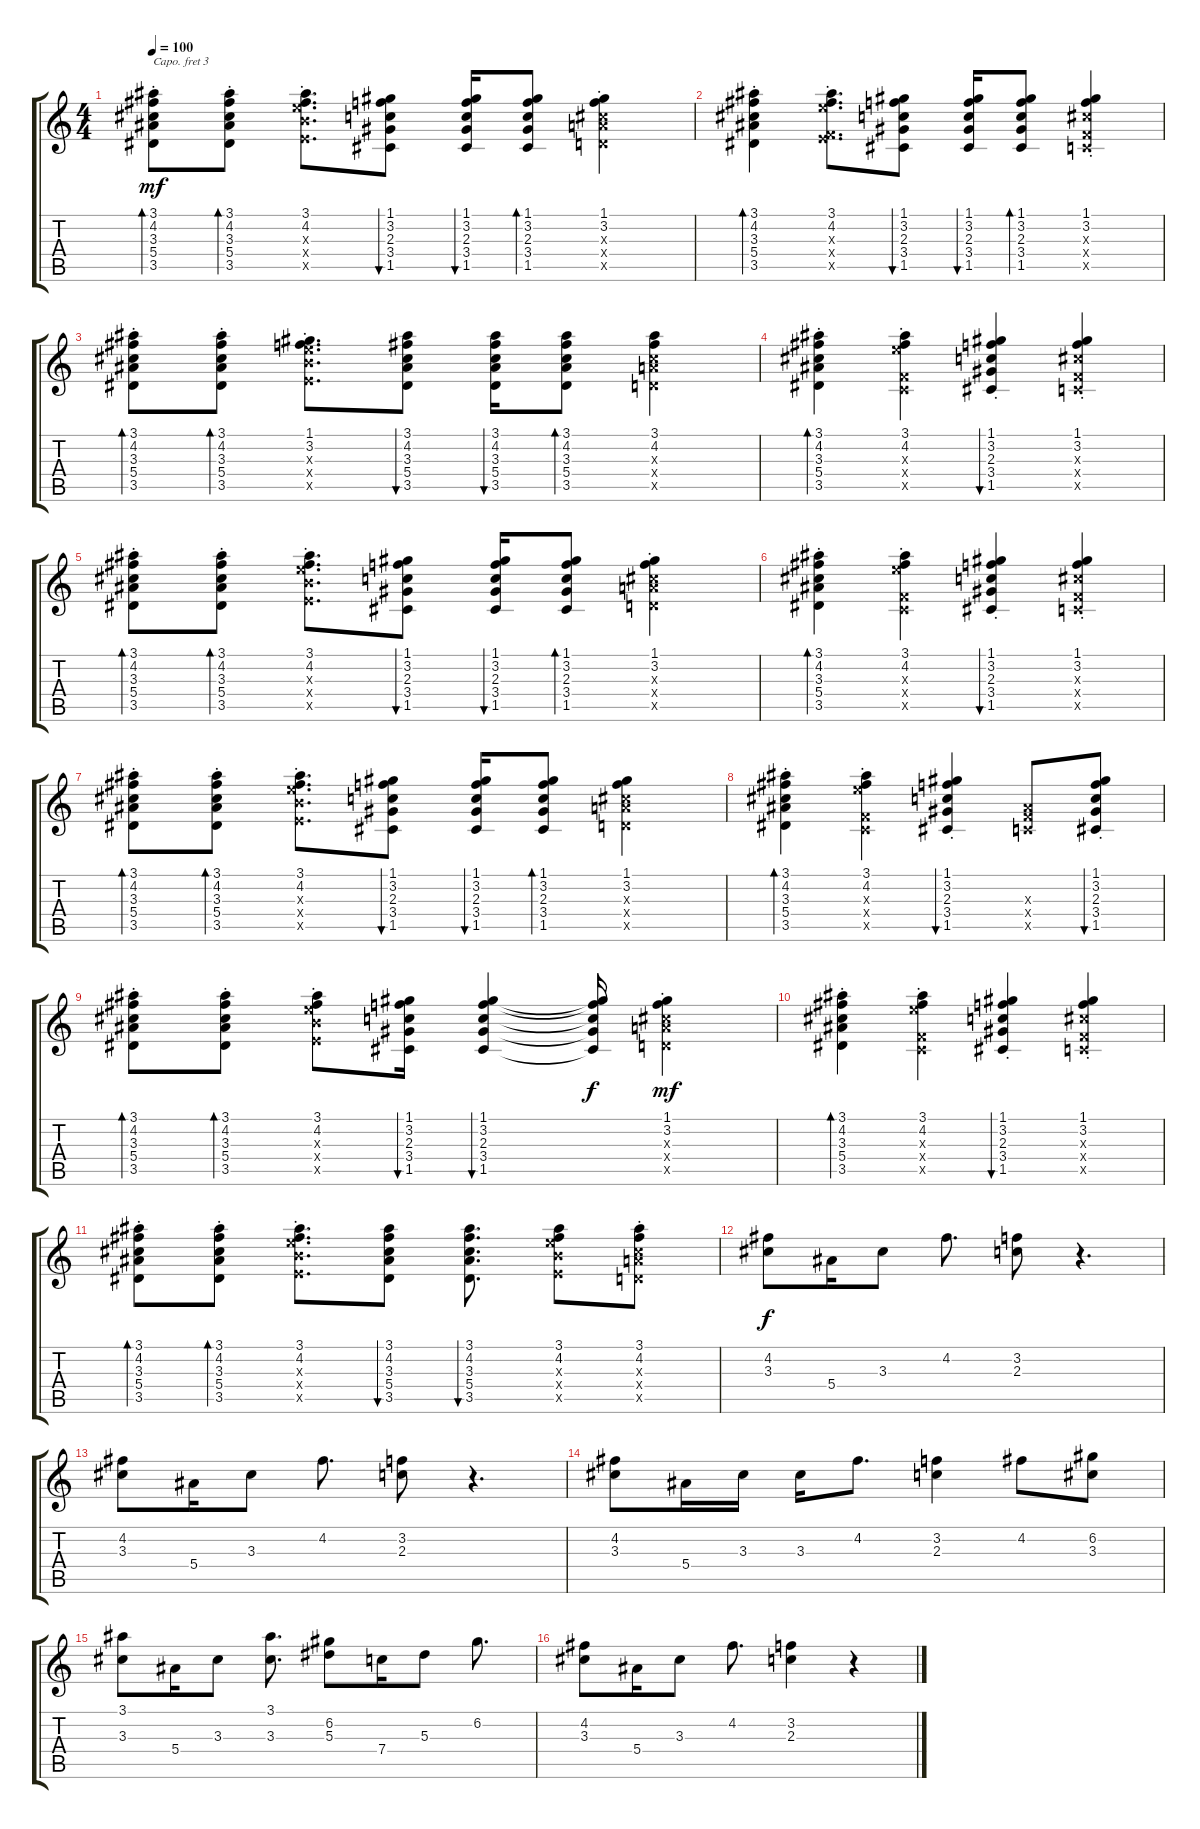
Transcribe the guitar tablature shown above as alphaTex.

\track "" {instrument acousticguitarsteel}
\staff {score tabs}
\capo 3
\tuning (E4 B3 G3 D3 A2 E2) {hide}
\ts (4 4)
\tempo 100
\clef g2
\ks c
(3.1{st} 4.2{st} 3.3{st} 5.4{st} 3.5{st}).8{bd 30 dy mf} (3.1{st} 4.2{st} 3.3{st} 5.4{st} 3.5{st}).8{bd 30} (3.1{st} 4.2{st} 6.3{x} 6.4{x} 4.5{x}).8{d} (1.1 3.2 2.3 3.4 1.5).8{bu 30} (1.1 3.2 2.3 3.4 1.5).16{bu 30} (1.1 3.2 2.3 3.4 1.5).8{bd 30} (1.1{st} 3.2{st} 3.3{x} 4.4{x} 2.5{x}).4 |
(3.1{st} 4.2{st} 3.3{st} 5.4{st} 3.5{st}).4{bd 30} (3.1{st} 4.2{st} 6.3{x} 0.4{x} 4.5{x}).8{d} (1.1 3.2 2.3 3.4 1.5).8{bu 30} (1.1 3.2 2.3 3.4 1.5).16{bu 30} (1.1 3.2 2.3 3.4 1.5).8{bd 60} (1.1{st} 3.2{st} 3.3{x} 0.4{x} 0.5{x}).4 |
(3.1{st} 4.2{st} 3.3{st} 5.4{st} 3.5{st}).8{bd 30} (3.1{st} 4.2{st} 3.3{st} 5.4{st} 3.5{st}).8{bd 30} (1.1{st} 3.2{st} 6.3{x} 6.4{x} 4.5{x}).8{d} (3.1 4.2 3.3 5.4 3.5).8{bu 30} (3.1 4.2 3.3 5.4 3.5).16{bu 30} (3.1 4.2 3.3 5.4 3.5).8{bd 30} (3.1 4.2 3.3{x} 4.4{x} 2.5{x}).4 |
(3.1{st} 4.2{st} 3.3{st} 5.4{st} 3.5{st}).4{bd 60} (3.1{st} 4.2{st} 6.3{x} 0.4{x} 0.5{x}).4 (1.1{st} 3.2{st} 2.3{st} 3.4{st} 1.5{st}).4{bu 60} (1.1{st} 3.2{st} 3.3{x} 0.4{x} 0.5{x}).4 |
(3.1{st} 4.2{st} 3.3{st} 5.4{st} 3.5{st}).8{bd 30} (3.1{st} 4.2{st} 3.3{st} 5.4{st} 3.5{st}).8{bd 30} (3.1{st} 4.2{st} 6.3{x} 6.4{x} 4.5{x}).8{d} (1.1 3.2 2.3 3.4 1.5).8{bu 30} (1.1 3.2 2.3 3.4 1.5).16{bu 30} (1.1 3.2 2.3 3.4 1.5).8{bd 30} (1.1{st} 3.2{st} 3.3{x} 4.4{x} 2.5{x}).4 |
(3.1{st} 4.2{st} 3.3{st} 5.4{st} 3.5{st}).4{bd 60} (3.1{st} 4.2{st} 6.3{x} 0.4{x} 0.5{x}).4 (1.1{st} 3.2{st} 2.3{st} 3.4{st} 1.5{st}).4{bu 60} (1.1{st} 3.2{st} 3.3{x} 0.4{x} 0.5{x}).4 |
(3.1{st} 4.2{st} 3.3{st} 5.4{st} 3.5{st}).8{bd 30} (3.1{st} 4.2{st} 3.3{st} 5.4{st} 3.5{st}).8{bd 30} (3.1{st} 4.2{st} 6.3{x} 6.4{x} 4.5{x}).8{d} (1.1 3.2 2.3 3.4 1.5).8{bu 30} (1.1 3.2 2.3 3.4 1.5).16{bu 30} (1.1 3.2 2.3 3.4 1.5).8{bd 30} (1.1 3.2 3.3{x} 4.4{x} 2.5{x}).4 |
(3.1{st} 4.2{st} 3.3{st} 5.4{st} 3.5{st}).4{bd 60} (3.1{st} 4.2{st} 6.3{x} 0.4{x} 0.5{x}).4 (1.1{st} 3.2{st} 2.3{st} 3.4{st} 1.5{st}).4{bu 60} (0.3{x} 0.4{x} 0.5{x}).8 (1.1{st} 3.2{st} 2.3 3.4 1.5).8{bu 60} |
(3.1{st} 4.2{st} 3.3{st} 5.4{st} 3.5{st}).8{bd 30} (3.1{st} 4.2{st} 3.3{st} 5.4{st} 3.5{st}).8{bd 30} (3.1{st} 4.2{st} 6.3{x} 6.4{x} 4.5{x}).8 (1.1 3.2 2.3 3.4 1.5).16{bu 30} (1.1 3.2 2.3 3.4 1.5).4{bu 30} (1.1{t} 3.2{t} 2.3{t} 3.4{t} 1.5{t}).16{dy f} (1.1{st} 3.2{st} 3.3{x} 4.4{x} 2.5{x}).4{dy mf} |
(3.1{st} 4.2{st} 3.3{st} 5.4{st} 3.5{st}).4{bd 60} (3.1{st} 4.2{st} 6.3{x} 0.4{x} 0.5{x}).4 (1.1{st} 3.2{st} 2.3{st} 3.4{st} 1.5{st}).4{bu 60} (1.1{st} 3.2{st} 3.3{x} 0.4{x} 0.5{x}).4 |
(3.1{st} 4.2{st} 3.3{st} 5.4{st} 3.5{st}).8{bd 30} (3.1{st} 4.2{st} 3.3{st} 5.4{st} 3.5{st}).8{bd 30} (3.1{st} 4.2{st} 6.3{x} 6.4{x} 4.5{x}).8{d} (3.1 4.2 3.3 5.4 3.5).8{bu 30} (3.1 4.2 3.3 5.4 3.5).8{d bu 30} (3.1 4.2 6.3{x} 6.4{x} 4.5{x}).8 (3.1{st} 4.2{st} 3.3{x} 4.4{x} 2.5{x}).8 |
(4.2 3.3).8{dy f} 5.4.16 3.3.8 4.2.8{d} (3.2 2.3).8 r.4{d} |
(4.2 3.3).8 5.4.16 3.3.8 4.2.8{d} (3.2 2.3).8 r.4{d} |
(4.2 3.3).8 5.4.16 3.3.16 3.3.16 4.2.8{d} (3.2 2.3).4 4.2.8 (6.2 3.3).8 |
(3.1 3.3).8 5.4.16 3.3.8 (3.1 3.3).8{d} (6.2 5.3).8 7.4.16 5.3.8 6.2.8{d} |
(4.2 3.3).8 5.4.16 3.3.8 4.2.8{d} (3.2 2.3).4 r.4
